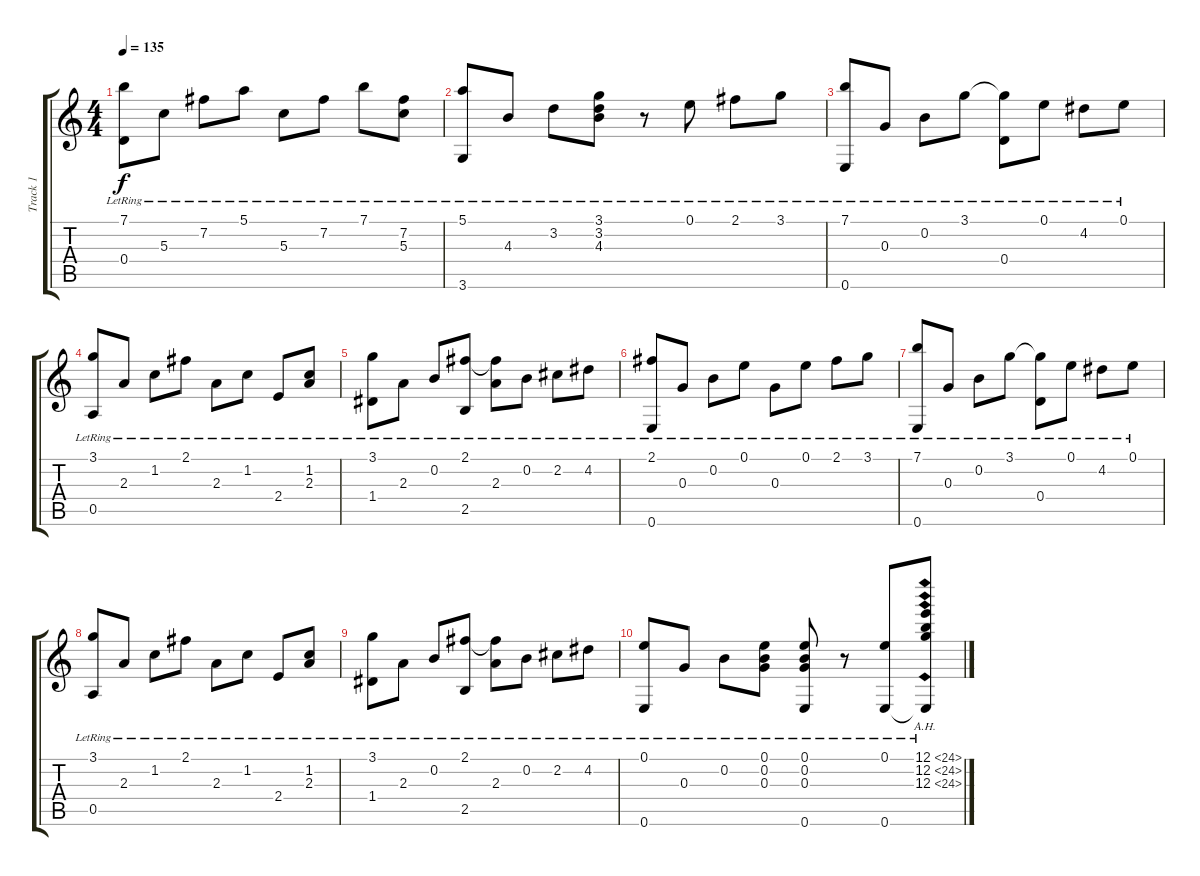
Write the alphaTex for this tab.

\track ("Track 1" "Track 1") {instrument acousticguitarnylon}
\staff {score tabs}
\tuning (E4 B3 G3 D3 A2 E2) {hide}
\ts (4 4)
\tempo 135
\clef g2
\ks c
(7.1{lr} 0.4{lr}).8{dy f} 5.3{lr}.8 7.2{lr}.8 5.1{lr}.8 5.3{lr}.8 7.2{lr}.8 7.1{lr}.8 (7.2{lr} 5.3{lr}).8 |
(5.1{lr} 3.6{lr}).8 4.3{lr}.8 3.2{lr}.8 (3.1{lr} 3.2{lr} 4.3{lr}).8 r.8 0.1{lr}.8 2.1{lr}.8 3.1{lr}.8 |
(7.1{lr} 0.6{lr}).8 0.3{lr}.8 0.2{lr}.8 3.1{lr}.8 (3.1{t} 0.4{lr}).8 0.1{lr}.8 4.2{lr}.8 0.1{lr}.8 |
(3.1{lr} 0.5{lr}).8 2.3{lr}.8 1.2{lr}.8 2.1{lr}.8 2.3{lr}.8 1.2{lr}.8 2.4{lr}.8 (1.2{lr} 2.3{lr}).8 |
(3.1{lr} 1.4{lr}).8 2.3{lr}.8 0.2{lr}.8 (2.1{lr} 2.5{lr}).8 (2.1{t} 2.3{lr}).8 0.2{lr}.8 2.2{lr}.8 4.2{lr}.8 |
(2.1{lr} 0.6{lr}).8 0.3{lr}.8 0.2{lr}.8 0.1{lr}.8 0.3{lr}.8 0.1{lr}.8 2.1{lr}.8 3.1{lr}.8 |
(7.1{lr} 0.6{lr}).8 0.3{lr}.8 0.2{lr}.8 3.1{lr}.8 (3.1{t} 0.4{lr}).8 0.1{lr}.8 4.2{lr}.8 0.1{lr}.8 |
(3.1{lr} 0.5{lr}).8 2.3{lr}.8 1.2{lr}.8 2.1{lr}.8 2.3{lr}.8 1.2{lr}.8 2.4{lr}.8 (1.2{lr} 2.3{lr}).8 |
(3.1{lr} 1.4{lr}).8 2.3{lr}.8 0.2{lr}.8 (2.1{lr} 2.5{lr}).8 (2.1{t} 2.3{lr}).8 0.2{lr}.8 2.2{lr}.8 4.2{lr}.8 |
(0.1{lr} 0.6{lr}).8 0.3{lr}.8 0.2{lr}.8 (0.1{lr} 0.2{lr} 0.3{lr}).8 (0.1{lr} 0.2{lr} 0.3{lr} 0.6{lr}).8 r.8 (0.1{lr} 0.6{lr}).8 (12.1{ah 12 lr} 12.2{ah 12 lr} 12.3{ah 12 lr} 0.6{ah 12 t}).8
